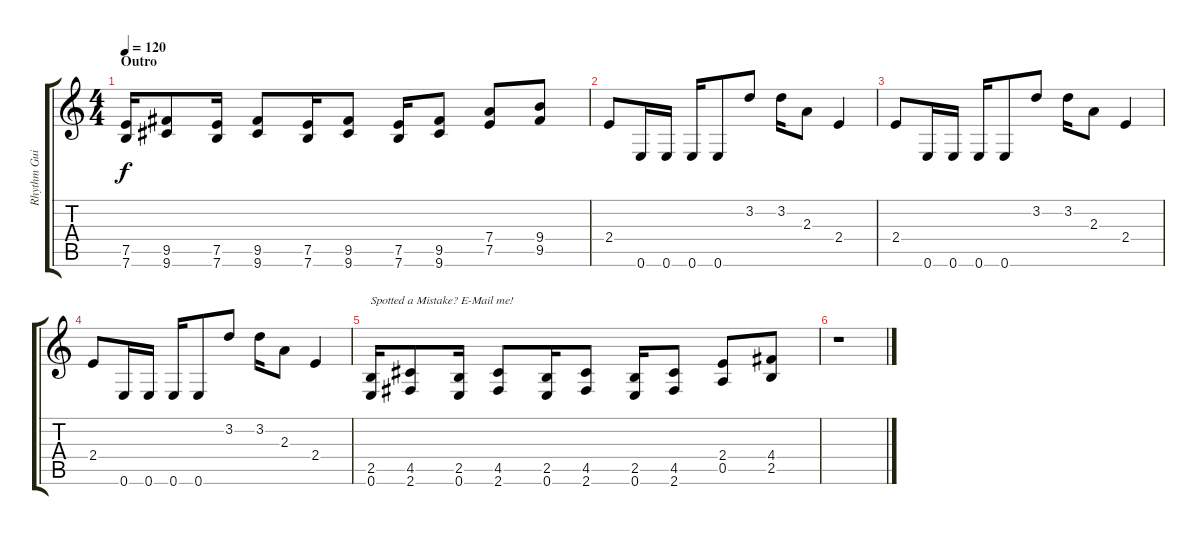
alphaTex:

\track ("Rhythm Guitar 2" "Rhythm Gui") {instrument distortionguitar}
\staff {score tabs}
\tuning (E4 B3 G3 D3 A2 E2) {hide}
\ts (4 4)
\section ("" "Outro")
\tempo 120
\clef g2
\ks c
(7.5 7.6).16{dy f} (9.5 9.6).8 (7.5 7.6).16 (9.5 9.6).8 (7.5 7.6).16 (9.5 9.6).8 (7.5 7.6).16 (9.5 9.6).8 (7.4 7.5).8 (9.4 9.5).8 |
2.4.8 0.6.16 0.6.16 0.6.16 0.6.8 3.2.8 3.2.16 2.3.8 2.4.4 |
2.4.8 0.6.16 0.6.16 0.6.16 0.6.8 3.2.8 3.2.16 2.3.8 2.4.4 |
2.4.8 0.6.16 0.6.16 0.6.16 0.6.8 3.2.8 3.2.16 2.3.8 2.4.4 |
(2.5 0.6).16{txt "Spotted a Mistake? E-Mail me!"} (4.5 2.6).8 (2.5 0.6).16 (4.5 2.6).8 (2.5 0.6).16 (4.5 2.6).8 (2.5 0.6).16 (4.5 2.6).8 (2.4 0.5).8 (4.4 2.5).8 |
r.1
